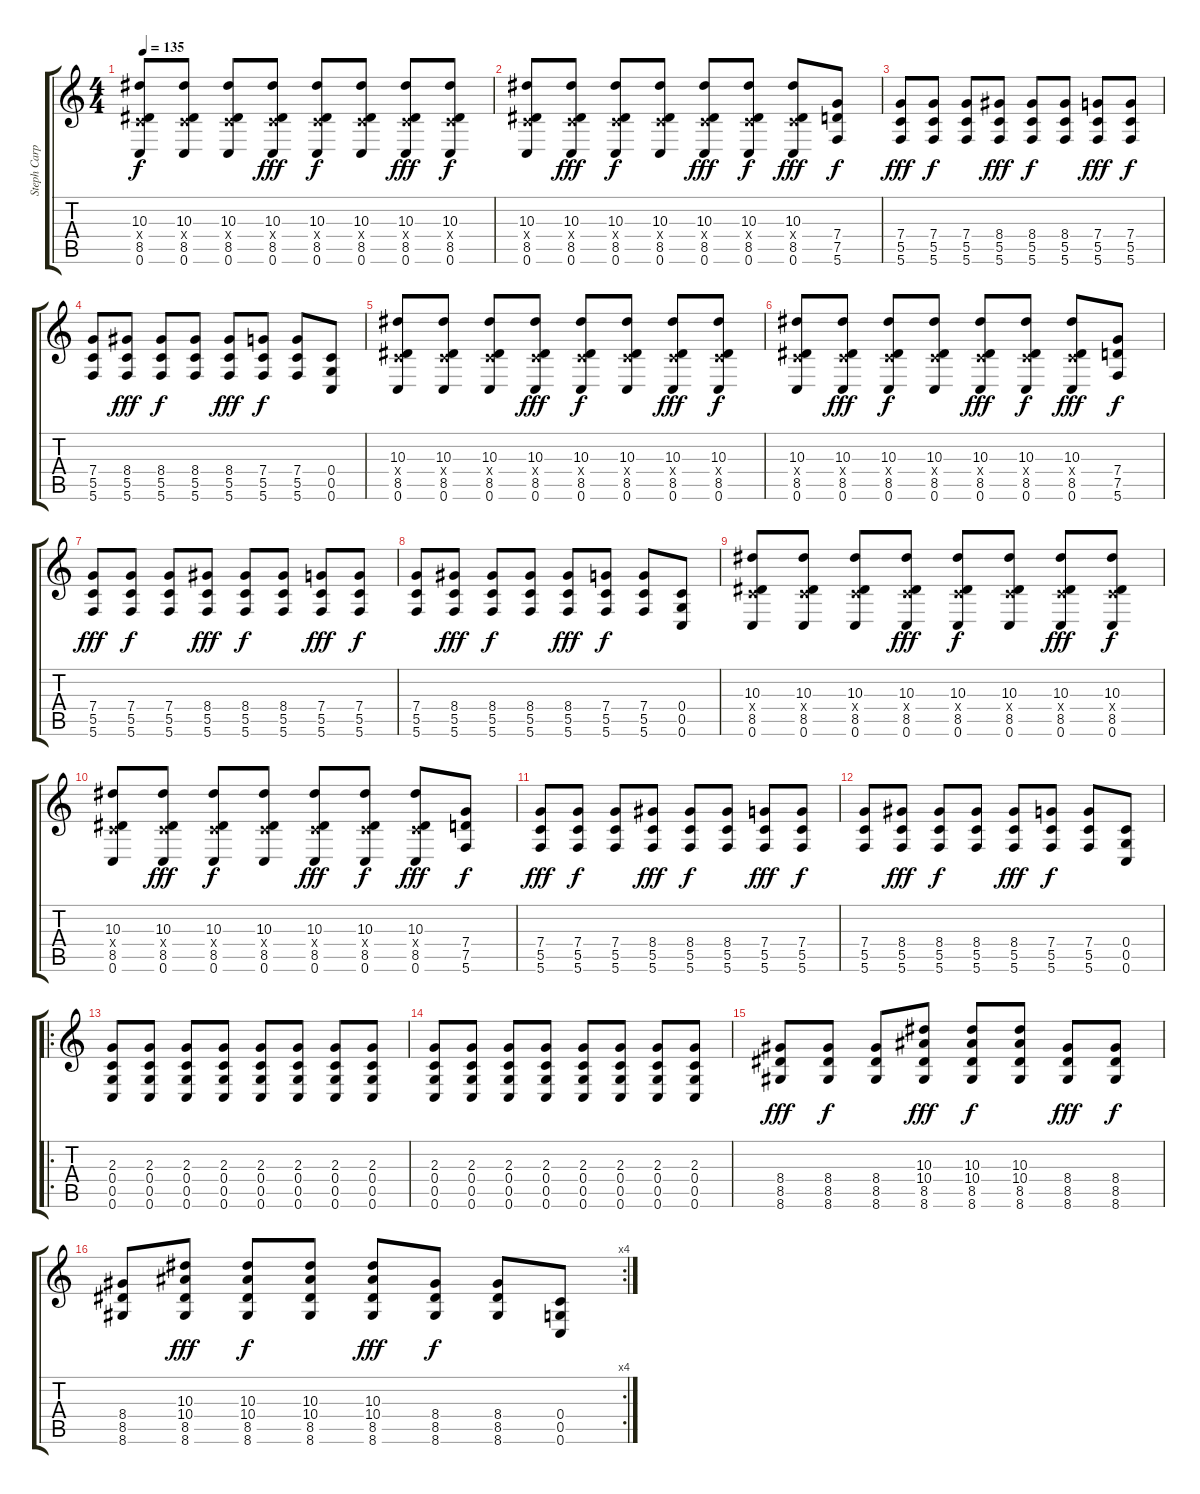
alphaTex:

\track ("Steph Carpenter" "Steph Carp") {instrument overdrivenguitar}
\staff {score tabs}
\tuning (D4 A3 F3 C3 G2 C2) {hide}
\ts (4 4)
\tempo 135
\clef g2
\ks c
(10.3 0.4{x} 8.5 0.6).8{dy f} (10.3 0.4{x} 8.5 0.6).8 (10.3 0.4{x} 8.5 0.6).8 (10.3 0.4{x} 8.5 0.6).8{dy fff} (10.3 0.4{x} 8.5 0.6).8{dy f} (10.3 0.4{x} 8.5 0.6).8 (10.3 0.4{x} 8.5 0.6).8{dy fff} (10.3 0.4{x} 8.5 0.6).8{dy f} |
(10.3 0.4{x} 8.5 0.6).8 (10.3 0.4{x} 8.5 0.6).8{dy fff} (10.3 0.4{x} 8.5 0.6).8{dy f} (10.3 0.4{x} 8.5 0.6).8 (10.3 0.4{x} 8.5 0.6).8{dy fff} (10.3 0.4{x} 8.5 0.6).8{dy f} (10.3 0.4{x} 8.5 0.6).8{dy fff} (7.4 7.5 5.6).8{dy f} |
(7.4 5.5 5.6).8{dy fff} (7.4 5.5 5.6).8{dy f} (7.4 5.5 5.6).8 (8.4 5.5 5.6).8{dy fff} (8.4 5.5 5.6).8{dy f} (8.4 5.5 5.6).8 (7.4 5.5 5.6).8{dy fff} (7.4 5.5 5.6).8{dy f} |
(7.4 5.5 5.6).8 (8.4 5.5 5.6).8{dy fff} (8.4 5.5 5.6).8{dy f} (8.4 5.5 5.6).8 (8.4 5.5 5.6).8{dy fff} (7.4 5.5 5.6).8{dy f} (7.4 5.5 5.6).8 (0.4 0.5 0.6).8 |
(10.3 0.4{x} 8.5 0.6).8 (10.3 0.4{x} 8.5 0.6).8 (10.3 0.4{x} 8.5 0.6).8 (10.3 0.4{x} 8.5 0.6).8{dy fff} (10.3 0.4{x} 8.5 0.6).8{dy f} (10.3 0.4{x} 8.5 0.6).8 (10.3 0.4{x} 8.5 0.6).8{dy fff} (10.3 0.4{x} 8.5 0.6).8{dy f} |
(10.3 0.4{x} 8.5 0.6).8 (10.3 0.4{x} 8.5 0.6).8{dy fff} (10.3 0.4{x} 8.5 0.6).8{dy f} (10.3 0.4{x} 8.5 0.6).8 (10.3 0.4{x} 8.5 0.6).8{dy fff} (10.3 0.4{x} 8.5 0.6).8{dy f} (10.3 0.4{x} 8.5 0.6).8{dy fff} (7.4 7.5 5.6).8{dy f} |
(7.4 5.5 5.6).8{dy fff} (7.4 5.5 5.6).8{dy f} (7.4 5.5 5.6).8 (8.4 5.5 5.6).8{dy fff} (8.4 5.5 5.6).8{dy f} (8.4 5.5 5.6).8 (7.4 5.5 5.6).8{dy fff} (7.4 5.5 5.6).8{dy f} |
(7.4 5.5 5.6).8 (8.4 5.5 5.6).8{dy fff} (8.4 5.5 5.6).8{dy f} (8.4 5.5 5.6).8 (8.4 5.5 5.6).8{dy fff} (7.4 5.5 5.6).8{dy f} (7.4 5.5 5.6).8 (0.4 0.5 0.6).8 |
(10.3 0.4{x} 8.5 0.6).8 (10.3 0.4{x} 8.5 0.6).8 (10.3 0.4{x} 8.5 0.6).8 (10.3 0.4{x} 8.5 0.6).8{dy fff} (10.3 0.4{x} 8.5 0.6).8{dy f} (10.3 0.4{x} 8.5 0.6).8 (10.3 0.4{x} 8.5 0.6).8{dy fff} (10.3 0.4{x} 8.5 0.6).8{dy f} |
(10.3 0.4{x} 8.5 0.6).8 (10.3 0.4{x} 8.5 0.6).8{dy fff} (10.3 0.4{x} 8.5 0.6).8{dy f} (10.3 0.4{x} 8.5 0.6).8 (10.3 0.4{x} 8.5 0.6).8{dy fff} (10.3 0.4{x} 8.5 0.6).8{dy f} (10.3 0.4{x} 8.5 0.6).8{dy fff} (7.4 7.5 5.6).8{dy f} |
(7.4 5.5 5.6).8{dy fff} (7.4 5.5 5.6).8{dy f} (7.4 5.5 5.6).8 (8.4 5.5 5.6).8{dy fff} (8.4 5.5 5.6).8{dy f} (8.4 5.5 5.6).8 (7.4 5.5 5.6).8{dy fff} (7.4 5.5 5.6).8{dy f} |
(7.4 5.5 5.6).8 (8.4 5.5 5.6).8{dy fff} (8.4 5.5 5.6).8{dy f} (8.4 5.5 5.6).8 (8.4 5.5 5.6).8{dy fff} (7.4 5.5 5.6).8{dy f} (7.4 5.5 5.6).8 (0.4 0.5 0.6).8 |
\ro
(2.3 0.4 0.5 0.6).8{volume 16} (2.3 0.4 0.5 0.6).8 (2.3 0.4 0.5 0.6).8 (2.3 0.4 0.5 0.6).8 (2.3 0.4 0.5 0.6).8 (2.3 0.4 0.5 0.6).8 (2.3 0.4 0.5 0.6).8 (2.3 0.4 0.5 0.6).8 |
(2.3 0.4 0.5 0.6).8 (2.3 0.4 0.5 0.6).8 (2.3 0.4 0.5 0.6).8 (2.3 0.4 0.5 0.6).8 (2.3 0.4 0.5 0.6).8 (2.3 0.4 0.5 0.6).8 (2.3 0.4 0.5 0.6).8 (2.3 0.4 0.5 0.6).8 |
(8.4 8.5 8.6).8{dy fff} (8.4 8.5 8.6).8{dy f} (8.4 8.5 8.6).8 (10.3 10.4 8.5 8.6).8{dy fff} (10.3 10.4 8.5 8.6).8{dy f} (10.3 10.4 8.5 8.6).8 (8.4 8.5 8.6).8{dy fff} (8.4 8.5 8.6).8{dy f} |
\rc 4
(8.4 8.5 8.6).8 (10.3 10.4 8.5 8.6).8{dy fff} (10.3 10.4 8.5 8.6).8{dy f} (10.3 10.4 8.5 8.6).8 (10.3 10.4 8.5 8.6).8{dy fff} (8.4 8.5 8.6).8{dy f} (8.4 8.5 8.6).8 (0.4 0.5 0.6).8
